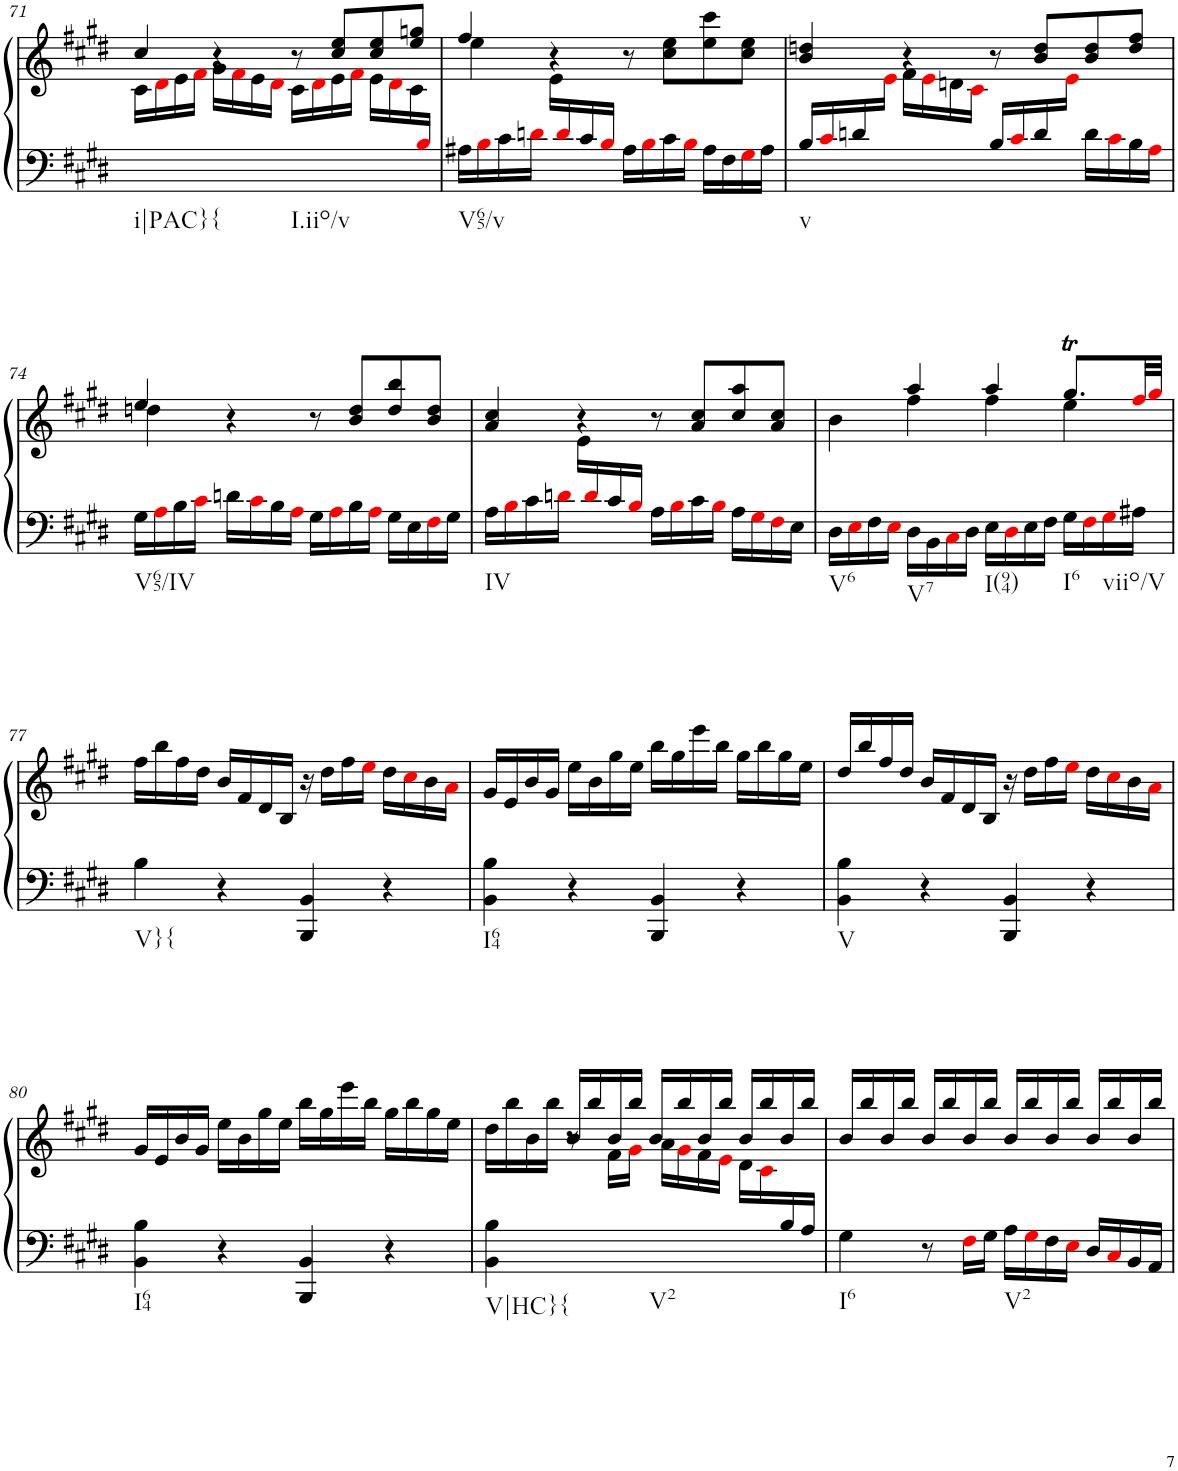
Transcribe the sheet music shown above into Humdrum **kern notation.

**kern	**kern
*part1	*part1
*staff2	*staff1
*I"Piano	*
*I'Pno.	*
!!LO:PB:g=z
*clefF4	*clefG2
*k[f#c#g#d#]	*k[f#c#g#d#]
*M4/4	*M4/4
*met(c)	*met(c)
=71	=71
*	*^
!LO:TX:b:t=i|PAC}{	!	!
2ryy	4cc#/	16c#\LL
.	.	16d#i\
.	.	16e\
.	.	16f#i\JJ
.	4r	16g#\LL
.	.	16f#i\
.	.	16e\
.	.	16d#i\JJ
!LO:TX:b:t=I.iio/v	!	!
4..ryy	8r	16c#\LL
.	.	16d#i\
.	8cc#/ 8ee/L	16e\
.	.	16f#i\JJ
.	8cc#/ 8ee/	16e\LL
.	.	16d#i\
.	8ee/ 8ggn/J	16c#\
16Bi/JJ	.	16ryy
=72	=72	=72
*	*	*^
!LO:TX:b:t=V65/v	!	!	!
16A#X\LL	4ff#/	4ee\	4ryy
16Bi\	.	.	.
16c#\	.	.	.
16dni\JJ	.	.	.
16ryy	4r	2.ryy	16e\LL
16di/	.	.	2ryy
16c#/	.	.	.
16Bi/JJ	.	.	.
16A#\LL	8r	.	.
16Bi\	.	.	.
16c#\	8cc#\ 8ee\L	.	.
16Bi\JJ	.	.	.
16A#\LL	8ee\ 8ccc#\	.	.
16F#\	.	.	8.ryy
16G#i\	8cc#\ 8ee\J	.	.
16A#\JJ	.	.	.
*	*	*v	*v
=73	=73	=73
!LO:TX:b:t=v	!	!
16B/LL	4b/ 4ddn/	8.ryy
16c#i/	.	.
16dn/	.	.
16ryy	.	16ei\JJ
.	4r	16f#\LL
.	.	16ei\
.	.	16dn\
.	.	16c#i\JJ
16B/LL	8r	8.ryy
16c#i/	.	.
16d/	8b/ 8dd/L	.
16ryy	.	16ei\JJ
16d\LL	8b/ 8dd/	4ryy
16c#i\	.	.
16B\	8dd/ 8ff#/J	.
16Ai\JJ	.	.
!!LO:LB:g=z	!!
=74	=74	=74
!LO:TX:b:t=V65/IV	!	!
16G#\LL	4ee/	4ddn\
16Ai\	.	.
16B\	.	.
16c#i\JJ	.	.
16dn\LL	4r	2.ryy
16c#i\	.	.
16B\	.	.
16Ai\JJ	.	.
16G#\LL	8r	.
16Ai\	.	.
16B\	8b/ 8dd/L	.
16Ai\JJ	.	.
16G#\LL	8dd/ 8bb/	.
16E\	.	.
16F#i\	8b/ 8dd/J	.
16G#\JJ	.	.
=75	=75	=75
!LO:TX:b:t=IV	!	!
16A\LL	4a/ 4cc#/	4ryy
16Bi\	.	.
16c#\	.	.
16dni\JJ	.	.
16ryy	4r	16e\LL
16di/	.	2ryy
16c#/	.	.
16Bi/JJ	.	.
16A\LL	8r	.
16Bi\	.	.
16c#\	8a/ 8cc#/L	.
16Bi\JJ	.	.
16A\LL	8cc#/ 8aa/	.
16G#i\	.	8.ryy
16F#i\	8a/ 8cc#/J	.
16E\JJ	.	.
=76	=76	=76
!LO:TX:b:t=V6	!	!
16D#\LL	4b\	4ryy
16Ei\	.	.
16F#\	.	.
16Ei\JJ	.	.
!LO:TX:b:t=V7	!	!
16D#\LL	4aa/	4ff#\
16BB\	.	.
16C#i\	.	.
16D#\JJ	.	.
!LO:TX:b:t=I(94)	!	!
16E\LL	4aa/	4ff#\
16D#i\	.	.
16E\	.	.
16F#\JJ	.	.
!LO:TX:b:t=I6	!	!
16G#\LL	8.gg#t/L	4ee\
16F#i\	.	.
!LO:TX:b:t=viio/V	!	!
16G#i\	.	.
16A#X\JJ	32ff#i/LL	.
.	32gg#i/JJJ	.
*	*v	*v
!!LO:LB:g=z
=77	=77
!LO:TX:b:t=V}{	!
4B\	16ff#\LL
.	16bb\
.	16ff#\
.	16dd#\JJ
4r	16b/LL
.	16f#/
.	16d#/
.	16B/JJ
4BBB/ 4BB/	16r
.	16dd#\LL
.	16ff#\
.	16eei\JJ
4r	16dd#\LL
.	16cc#i\
.	16b\
.	16ai\JJ
=78	=78
!LO:TX:b:t=I64	!
4BB\ 4B\	16g#/LL
.	16e/
.	16b/
.	16g#/JJ
4r	16ee\LL
.	16b\
.	16gg#\
.	16ee\JJ
4BBB/ 4BB/	16bb\LL
.	16gg#\
.	16eee\
.	16bb\JJ
4r	16gg#\LL
.	16bb\
.	16gg#\
.	16ee\JJ
=79	=79
!LO:TX:b:t=V	!
4BB\ 4B\	16dd#/LL
.	16bb/
.	16ff#/
.	16dd#/JJ
4r	16b/LL
.	16f#/
.	16d#/
.	16B/JJ
4BBB/ 4BB/	16r
.	16dd#\LL
.	16ff#\
.	16eei\JJ
4r	16dd#\LL
.	16cc#i\
.	16b\
.	16ai\JJ
!!LO:LB:g=z
=80	=80
!LO:TX:b:t=I64	!
4BB\ 4B\	16g#/LL
.	16e/
.	16b/
.	16g#/JJ
4r	16ee\LL
.	16b\
.	16gg#\
.	16ee\JJ
4BBB/ 4BB/	16bb\LL
.	16gg#\
.	16eee\
.	16bb\JJ
4r	16gg#\LL
.	16bb\
.	16gg#\
.	16ee\JJ
=81	=81
*	*^
!LO:TX:b:t=V|HC}{	!	!
4BB\ 4B\	16dd#\LL	4.ryy
.	16bb\	.
.	16b\	.
.	16bb\JJ	.
8r	16b/LL	.
.	16bb/	.
8ryy	16b/	16f#\LL
.	16bb/JJ	16g#i\JJ
!LO:TX:b:t=V2	!	!
4.ryy	16b/LL	16a\LL
.	16bb/	16g#i\
.	16b/	16f#\
.	16bb/JJ	16ei\JJ
.	16b/LL	16d#\LL
.	16bb/	16c#i\
16B/	16b/	8ryy
16A/JJ	16bb/JJ	.
*	*v	*v
=82	=82
!LO:TX:b:t=I6	!
4G#\	16b/LL
.	16bb/
.	16b/
.	16bb/JJ
8r	16b/LL
.	16bb/
16F#i\LL	16b/
16G#\JJ	16bb/JJ
!LO:TX:b:t=V2	!
16A\LL	16b/LL
16G#i\	16bb/
16F#\	16b/
16Ei\JJ	16bb/JJ
16D#/LL	16b/LL
16C#i/	16bb/
16BB/	16b/
16AA/JJ	16bb/JJ
=	=
*-	*-
